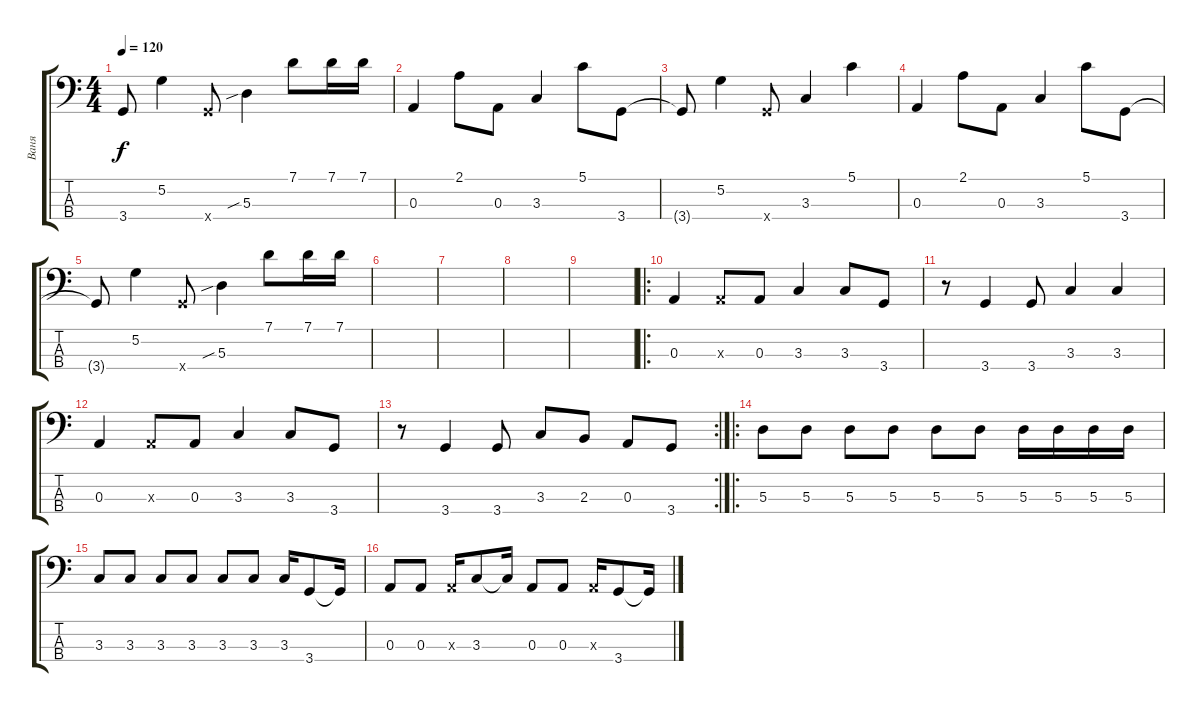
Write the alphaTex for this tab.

\track ("Ваня " "Ваня ") {instrument electricbassfinger}
\staff {score tabs}
\tuning (G2 D2 A1 E1) {hide}
\ts (4 4)
\tempo 120
\clef f4
\ks c
3.4{t}.8{dy f} 5.2.4 3.4{x}.8 5.3{sib}.4 7.1.8 7.1.16 7.1.16 |
0.3.4 2.1.8 0.3.8 3.3.4 5.1.8 3.4.8 |
3.4{t}.8 5.2.4 3.4{x}.8 3.3.4 5.1.4 |
0.3.4 2.1.8 0.3.8 3.3.4 5.1.8 3.4.8 |
3.4{t}.8 5.2.4 3.4{x}.8 5.3{sib}.4 7.1.8 7.1.16 7.1.16 |
|
|
|
|
\ro
0.3.4 0.3{x}.8 0.3.8 3.3.4 3.3.8 3.4.8 |
r.8 3.4.4 3.4.8 3.3.4 3.3.4 |
0.3.4 0.3{x}.8 0.3.8 3.3.4 3.3.8 3.4.8 |
\rc 2
r.8 3.4.4 3.4.8 3.3.8 2.3.8 0.3.8 3.4.8 |
\ro
5.3.8 5.3.8 5.3.8 5.3.8 5.3.8 5.3.8 5.3.16 5.3.16 5.3.16 5.3.16 |
3.3.8 3.3.8 3.3.8 3.3.8 3.3.8 3.3.8 3.3.16 3.4.8 3.4{t}.16 |
0.3.8 0.3.8 0.3{x}.16 3.3.8 3.3{t}.16 0.3.8 0.3.8 0.3{x}.16 3.4.8 3.4{t}.16
